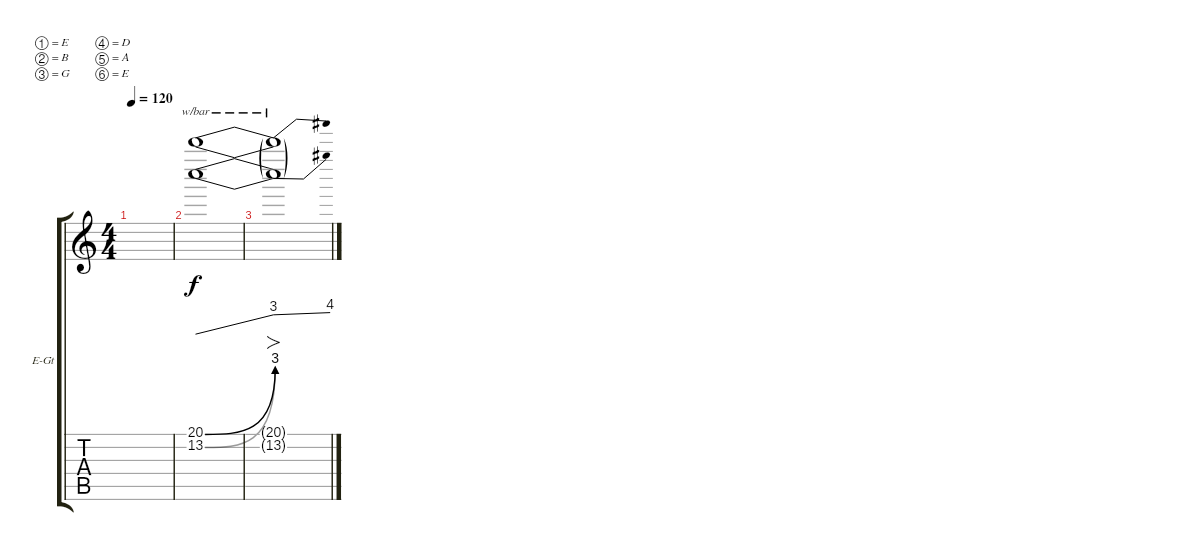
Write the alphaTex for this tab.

\defaultSystemsLayout 4
\bracketExtendMode groupsimilarinstruments
\firstSystemTrackNameOrientation horizontal
\otherSystemsTrackNameOrientation horizontal
\track ("Electric Guitar" "E-Gt") {instrument distortionguitar}
\staff {score tabs}
\tuning (E5 B4 G4 D4 A3 E3)
\ts (4 4)
\tempo 120
\clef g2
\ks c
|
(13.2{be (bend 0 0 59.4 12)} 20.1{be (bend 0 0 59.4 12)}).1{tbe (dive default 0 0 60 12)} |
(20.1{be (hold 0 0 60 0) t} 13.2{be (hold 0 0 60 0) t}).1{fo tbe (dive default 0 12 59.4 16)}
